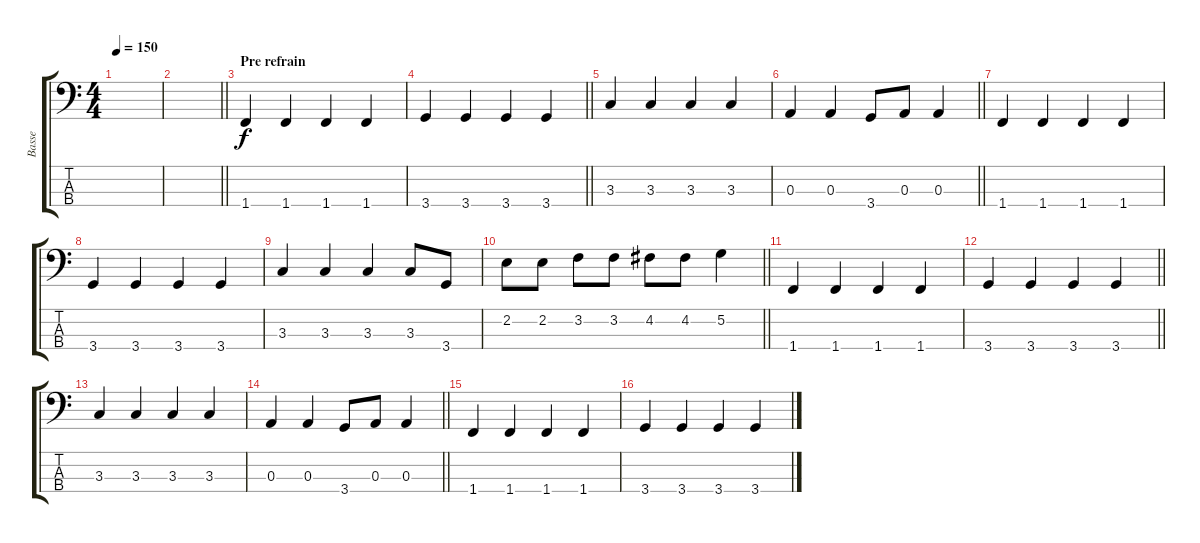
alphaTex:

\track ("Basse" "Basse") {instrument electricbassfinger}
\staff {score tabs}
\tuning (G2 D2 A1 E1) {hide}
\ts (4 4)
\tempo 150
\clef f4
\ks c
|
\barLineRight lightlight
|
\section ("" "Pre refrain")
1.4.4 1.4.4 1.4.4 1.4.4 |
\barLineRight lightlight
3.4.4 3.4.4 3.4.4 3.4.4 |
3.3.4 3.3.4 3.3.4 3.3.4 |
\barLineRight lightlight
0.3.4 0.3.4 3.4.8 0.3.8 0.3.4 |
1.4.4 1.4.4 1.4.4 1.4.4 |
3.4.4 3.4.4 3.4.4 3.4.4 |
3.3.4 3.3.4 3.3.4 3.3.8 3.4.8 |
\barLineRight lightlight
2.2.8 2.2.8 3.2.8 3.2.8 4.2.8 4.2.8 5.2.4 |
1.4.4 1.4.4 1.4.4 1.4.4 |
\barLineRight lightlight
3.4.4 3.4.4 3.4.4 3.4.4 |
3.3.4 3.3.4 3.3.4 3.3.4 |
\barLineRight lightlight
0.3.4 0.3.4 3.4.8 0.3.8 0.3.4 |
1.4.4 1.4.4 1.4.4 1.4.4 |
3.4.4 3.4.4 3.4.4 3.4.4
